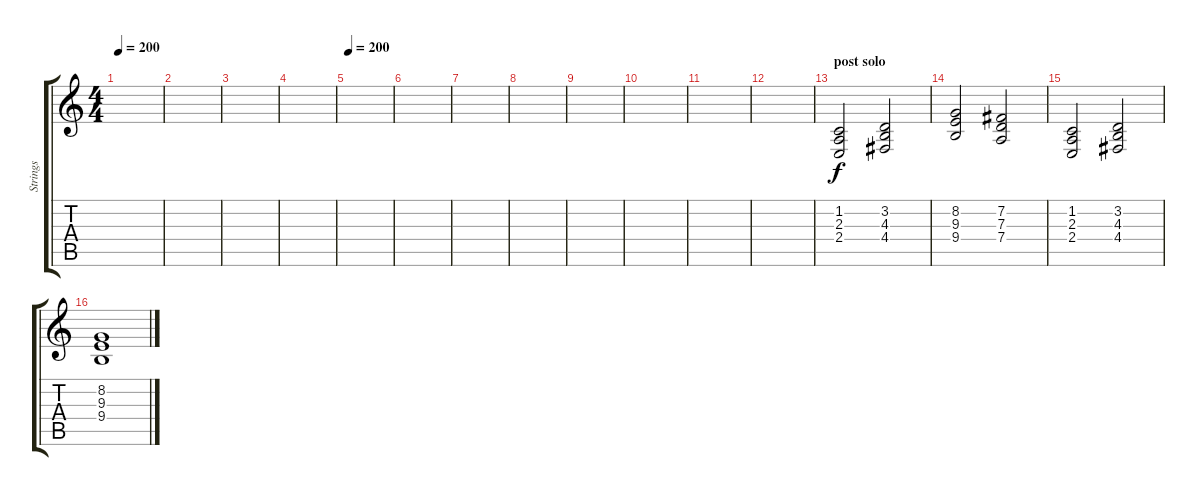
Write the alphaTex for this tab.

\track ("Strings" "Strings") {instrument synthstrings1}
\staff {score tabs}
\tuning (E4 B3 G3 D3 A2 E2) {hide}
\ts (4 4)
\tempo 200
\clef g2
\ks c
|
|
|
|
\tempo 200
|
|
|
|
|
|
|
|
\section ("" "post solo")
(1.2 2.3 2.4).2 (3.2 4.3 4.4).2 |
(8.2 9.3 9.4).2 (7.2 7.3 7.4).2 |
(1.2 2.3 2.4).2 (3.2 4.3 4.4).2 |
(8.2 9.3 9.4).1
